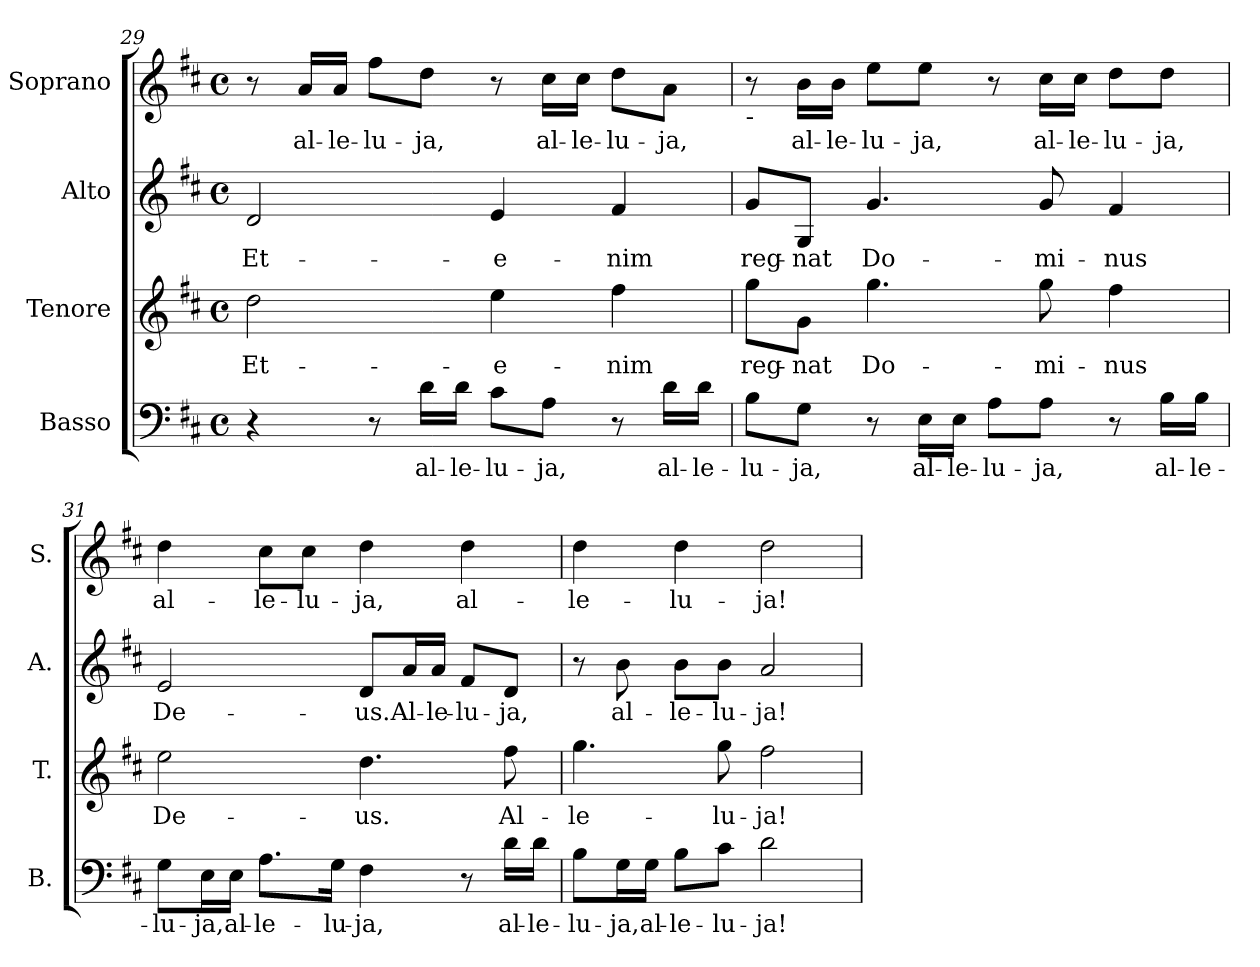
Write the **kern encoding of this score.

**kern	**text	**kern	**text	**kern	**text	**kern	**text
*part4	*part4	*part3	*part3	*part2	*part2	*part1	*part1
*staff4	*staff4	*staff3	*staff3	*staff2	*staff2	*staff1	*staff1
*I"Basso	*	*I"Tenore	*	*I"Alto	*	*I"Soprano	*
*I'B.	*	*I'T.	*	*I'A.	*	*I'S.	*
*clefF4	*	*clefG2	*	*clefG2	*	*clefG2	*
*	*	*ITrd7c12	*	*	*	*	*
*k[f#c#]	*	*k[f#c#]	*	*k[f#c#]	*	*k[f#c#]	*
*D:	*	*D:	*	*D:	*	*D:	*
*M4/4	*	*M4/4	*	*M4/4	*	*M4/4	*
*met(c)	*	*met(c)	*	*met(c)	*	*met(c)	*
=29	=29	=29	=29	=29	=29	=29	=29
!	!	!	!LO:LY:b:color=#000000	!	!	!	!
!	!	!	!	!	!LO:LY:b:color=#000000	!	!
4r	.	2di\	Et-	2di/	Et-	8r	.
!	!	!	!	!	!	!	!LO:LY:b:color=#000000
.	.	.	.	.	.	16ai/LL	al-
!	!	!	!	!	!	!	!LO:LY:b:color=#000000
.	.	.	.	.	.	16ai/JJ	-le-
!	!	!	!	!	!	!	!LO:LY:b:color=#000000
8r	.	.	.	.	.	8ff#i\L	-lu-
!	!LO:LY:b:color=#000000	!	!	!	!	!	!
!	!	!	!	!	!	!	!LO:LY:b:color=#000000
16di\LL	al-	.	.	.	.	8ddi\J	-ja,
!	!LO:LY:b:color=#000000	!	!	!	!	!	!
16di\JJ	-le-	.	.	.	.	.	.
!	!LO:LY:b:color=#000000	!	!	!	!	!	!
!	!	!	!LO:LY:b:color=#000000	!	!	!	!
!	!	!	!	!	!LO:LY:b:color=#000000	!	!
8c#i\L	-lu-	4ei\	-e-	4ei/	-e-	8r	.
!	!LO:LY:b:color=#000000	!	!	!	!	!	!
!	!	!	!	!	!	!	!LO:LY:b:color=#000000
8Ai\J	-ja,	.	.	.	.	16cc#i\LL	al-
!	!	!	!	!	!	!	!LO:LY:b:color=#000000
.	.	.	.	.	.	16cc#i\JJ	-le-
!	!	!	!LO:LY:b:color=#000000	!	!	!	!
!	!	!	!	!	!LO:LY:b:color=#000000	!	!
!	!	!	!	!	!	!	!LO:LY:b:color=#000000
8r	.	4f#i\	-nim	4f#i/	-nim	8ddi\L	-lu-
!	!LO:LY:b:color=#000000	!	!	!	!	!	!
!	!	!	!	!	!	!	!LO:LY:b:color=#000000
16di\LL	al-	.	.	.	.	8ai\J	-ja,
!	!LO:LY:b:color=#000000	!	!	!	!	!	!
16di\JJ	-le-	.	.	.	.	.	.
!!LO:LB:g=z
=30	=30	=30	=30	=30	=30	=30	=30
!	!LO:LY:b:color=#000000	!	!	!	!	!	!
!	!	!	!LO:LY:b:color=#000000	!	!	!	!
!	!	!	!	!	!	!LO:TX:b:t=-	!
!	!	!	!	!	!LO:LY:b:color=#000000	!	!
8Bi\L	-lu-	8gi\L	reg-	8gi/L	reg-	8r	.
!	!LO:LY:b:color=#000000	!	!	!	!	!	!
!	!	!	!LO:LY:b:color=#000000	!	!	!	!
!	!	!	!	!	!LO:LY:b:color=#000000	!	!
!	!	!	!	!	!	!	!LO:LY:b:color=#000000
8Gi\J	-ja,	8Gi\J	-nat	8Gi/J	-nat	16bi\LL	al-
!	!	!	!	!	!	!	!LO:LY:b:color=#000000
.	.	.	.	.	.	16bi\JJ	-le-
!	!	!	!LO:LY:b:color=#000000	!	!	!	!
!	!	!	!	!	!LO:LY:b:color=#000000	!	!
!	!	!	!	!	!	!	!LO:LY:b:color=#000000
8r	.	4.gi\	Do-	4.gi/	Do-	8eei\L	-lu-
!	!LO:LY:b:color=#000000	!	!	!	!	!	!
!	!	!	!	!	!	!	!LO:LY:b:color=#000000
16Ei\LL	al-	.	.	.	.	8eei\J	-ja,
!	!LO:LY:b:color=#000000	!	!	!	!	!	!
16Ei\JJ	-le-	.	.	.	.	.	.
!	!LO:LY:b:color=#000000	!	!	!	!	!	!
8Ai\L	-lu-	.	.	.	.	8r	.
!	!LO:LY:b:color=#000000	!	!	!	!	!	!
!	!	!	!LO:LY:b:color=#000000	!	!	!	!
!	!	!	!	!	!LO:LY:b:color=#000000	!	!
!	!	!	!	!	!	!	!LO:LY:b:color=#000000
8Ai\J	-ja,	8gi\	-mi-	8gi/	-mi-	16cc#i\LL	al-
!	!	!	!	!	!	!	!LO:LY:b:color=#000000
.	.	.	.	.	.	16cc#i\JJ	-le-
!	!	!	!LO:LY:b:color=#000000	!	!	!	!
!	!	!	!	!	!LO:LY:b:color=#000000	!	!
!	!	!	!	!	!	!	!LO:LY:b:color=#000000
8r	.	4f#i\	-nus	4f#i/	-nus	8ddi\L	-lu-
!	!LO:LY:b:color=#000000	!	!	!	!	!	!
!	!	!	!	!	!	!	!LO:LY:b:color=#000000
16Bi\LL	al-	.	.	.	.	8ddi\J	-ja,
!	!LO:LY:b:color=#000000	!	!	!	!	!	!
16Bi\JJ	-le-	.	.	.	.	.	.
=31	=31	=31	=31	=31	=31	=31	=31
!	!LO:LY:b:color=#000000	!	!	!	!	!	!
!	!	!	!LO:LY:b:color=#000000	!	!	!	!
!	!	!	!	!	!LO:LY:b:color=#000000	!	!
!	!	!	!	!	!	!	!LO:LY:b:color=#000000
8Gi\L	-lu-	2ei\	De-	2ei/	De-	4ddi\	al-
!	!LO:LY:b:color=#000000	!	!	!	!	!	!
16Ei\L	-ja,	.	.	.	.	.	.
!	!LO:LY:b:color=#000000	!	!	!	!	!	!
16Ei\JJ	al-	.	.	.	.	.	.
!	!LO:LY:b:color=#000000	!	!	!	!	!	!
!	!	!	!	!	!	!	!LO:LY:b:color=#000000
8.Ai\L	-le-	.	.	.	.	8cc#i\L	-le-
!	!	!	!	!	!	!	!LO:LY:b:color=#000000
.	.	.	.	.	.	8cc#i\J	-lu-
!	!LO:LY:b:color=#000000	!	!	!	!	!	!
16Gi\Jk	-lu-	.	.	.	.	.	.
!	!LO:LY:b:color=#000000	!	!	!	!	!	!
!	!	!	!LO:LY:b:color=#000000	!	!	!	!
!	!	!	!	!	!LO:LY:b:color=#000000	!	!
!	!	!	!	!	!	!	!LO:LY:b:color=#000000
4F#i\	-ja,	4.di\	-us.	8di/L	-us.	4ddi\	-ja,
!	!	!	!	!	!LO:LY:b:color=#000000	!	!
.	.	.	.	16ai/L	Al-	.	.
!	!	!	!	!	!LO:LY:b:color=#000000	!	!
.	.	.	.	16ai/JJ	-le-	.	.
!	!	!	!	!	!LO:LY:b:color=#000000	!	!
!	!	!	!	!	!	!	!LO:LY:b:color=#000000
8r	.	.	.	8f#i/L	-lu-	4ddi\	al-
!	!LO:LY:b:color=#000000	!	!	!	!	!	!
!	!	!	!LO:LY:b:color=#000000	!	!	!	!
!	!	!	!	!	!LO:LY:b:color=#000000	!	!
16di\LL	al-	8f#i\	Al-	8di/J	-ja,	.	.
!	!LO:LY:b:color=#000000	!	!	!	!	!	!
16di\JJ	-le-	.	.	.	.	.	.
=32	=32	=32	=32	=32	=32	=32	=32
!	!LO:LY:b:color=#000000	!	!	!	!	!	!
!	!	!	!LO:LY:b:color=#000000	!	!	!	!
!	!	!	!	!	!	!	!LO:LY:b:color=#000000
8Bi\L	-lu-	4.gi\	-le-	8r	.	4ddi\	-le-
!	!LO:LY:b:color=#000000	!	!	!	!	!	!
!	!	!	!	!	!LO:LY:b:color=#000000	!	!
16Gi\L	-ja,	.	.	8bi\	al-	.	.
!	!LO:LY:b:color=#000000	!	!	!	!	!	!
16Gi\JJ	al-	.	.	.	.	.	.
!	!LO:LY:b:color=#000000	!	!	!	!	!	!
!	!	!	!	!	!LO:LY:b:color=#000000	!	!
!	!	!	!	!	!	!	!LO:LY:b:color=#000000
8Bi\L	-le-	.	.	8bi\L	-le-	4ddi\	-lu-
!	!LO:LY:b:color=#000000	!	!	!	!	!	!
!	!	!	!LO:LY:b:color=#000000	!	!	!	!
!	!	!	!	!	!LO:LY:b:color=#000000	!	!
8c#i\J	-lu-	8gi\	-lu-	8bi\J	-lu-	.	.
!	!LO:LY:b:color=#000000	!	!	!	!	!	!
!	!	!	!LO:LY:b:color=#000000	!	!	!	!
!	!	!	!	!	!LO:LY:b:color=#000000	!	!
!	!	!	!	!	!	!	!LO:LY:b:color=#000000
2di\	-ja!	2f#i\	-ja!	2ai/	-ja!	2ddi\	-ja!
=	=	=	=	=	=	=	=
*-	*-	*-	*-	*-	*-	*-	*-
